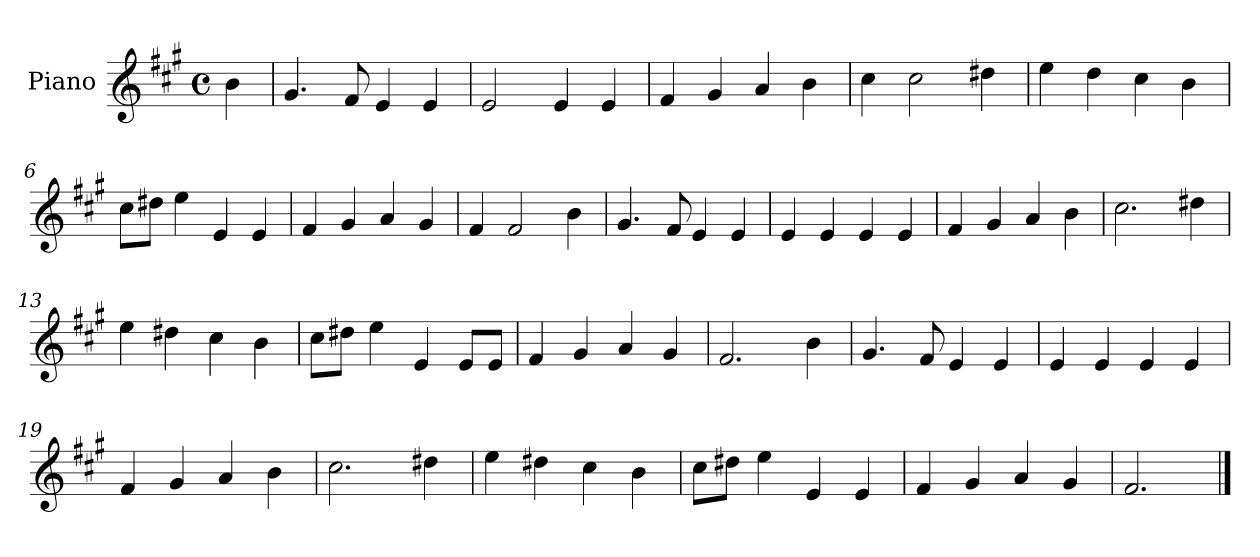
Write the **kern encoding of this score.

**kern
*part1
*staff1
*I"Piano
*I'Pno.
*clefG2
*k[f#c#g#]
*M4/4
*met(c)
=
4b\
=1
4.g#/
8f#/
4e/
4e/
=2
2e/
4e/
4e/
=3
4f#/
4g#/
4a/
4b\
=4
4cc#\
2cc#\
4dd#X\
=5
4ee\
4dd\
4cc#\
4b\
=6
8cc#\L
8dd#X\J
4ee\
4e/
4e/
=7
4f#/
4g#/
4a/
4g#/
!!LO:LB:g=z
=8
4f#/
2f#/
4b\
=9
4.g#/
8f#/
4e/
4e/
=10
4e/
4e/
4e/
4e/
=11
4f#/
4g#/
4a/
4b\
=12
2.cc#\
4dd#X\
=13
4ee\
4dd#X\
4cc#\
4b\
=14
8cc#\L
8dd#X\J
4ee\
4e/
8e/L
8e/J
=15
4f#/
4g#/
4a/
4g#/
!!LO:LB:g=z
=16
2.f#/
4b\
=17
4.g#/
8f#/
4e/
4e/
=18
4e/
4e/
4e/
4e/
=19
4f#/
4g#/
4a/
4b\
=20
2.cc#\
4dd#X\
=21
4ee\
4dd#X\
4cc#\
4b\
=22
8cc#\L
8dd#X\J
4ee\
4e/
4e/
=23
4f#/
4g#/
4a/
4g#/
!!LO:LB:g=z
=24
2.f#/
==
*-
